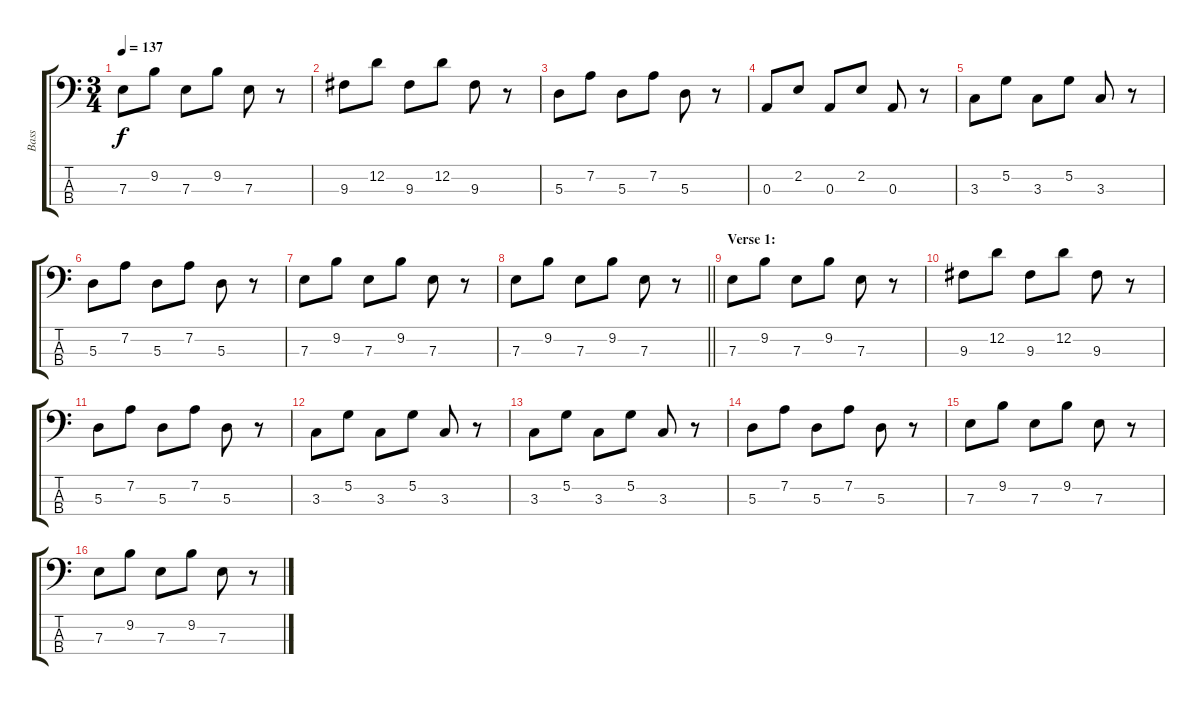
\track ("Bass" "Bass") {instrument electricbassfinger}
\staff {score tabs}
\tuning (G2 D2 A1 E1) {hide}
\ts (3 4)
\tempo 137
\clef f4
\ks c
7.3.8{dy f} 9.2.8 7.3.8 9.2.8 7.3.8 r.8 |
9.3.8 12.2.8 9.3.8 12.2.8 9.3.8 r.8 |
5.3.8 7.2.8 5.3.8 7.2.8 5.3.8 r.8 |
0.3.8 2.2.8 0.3.8 2.2.8 0.3.8 r.8 |
3.3.8 5.2.8 3.3.8 5.2.8 3.3.8 r.8 |
5.3.8 7.2.8 5.3.8 7.2.8 5.3.8 r.8 |
7.3.8 9.2.8 7.3.8 9.2.8 7.3.8 r.8 |
\barLineRight lightlight
7.3.8 9.2.8 7.3.8 9.2.8 7.3.8 r.8 |
\section ("" "Verse 1:")
7.3.8 9.2.8 7.3.8 9.2.8 7.3.8 r.8 |
9.3.8 12.2.8 9.3.8 12.2.8 9.3.8 r.8 |
5.3.8 7.2.8 5.3.8 7.2.8 5.3.8 r.8 |
3.3.8 5.2.8 3.3.8 5.2.8 3.3.8 r.8 |
3.3.8 5.2.8 3.3.8 5.2.8 3.3.8 r.8 |
5.3.8 7.2.8 5.3.8 7.2.8 5.3.8 r.8 |
7.3.8 9.2.8 7.3.8 9.2.8 7.3.8 r.8 |
7.3.8 9.2.8 7.3.8 9.2.8 7.3.8 r.8
